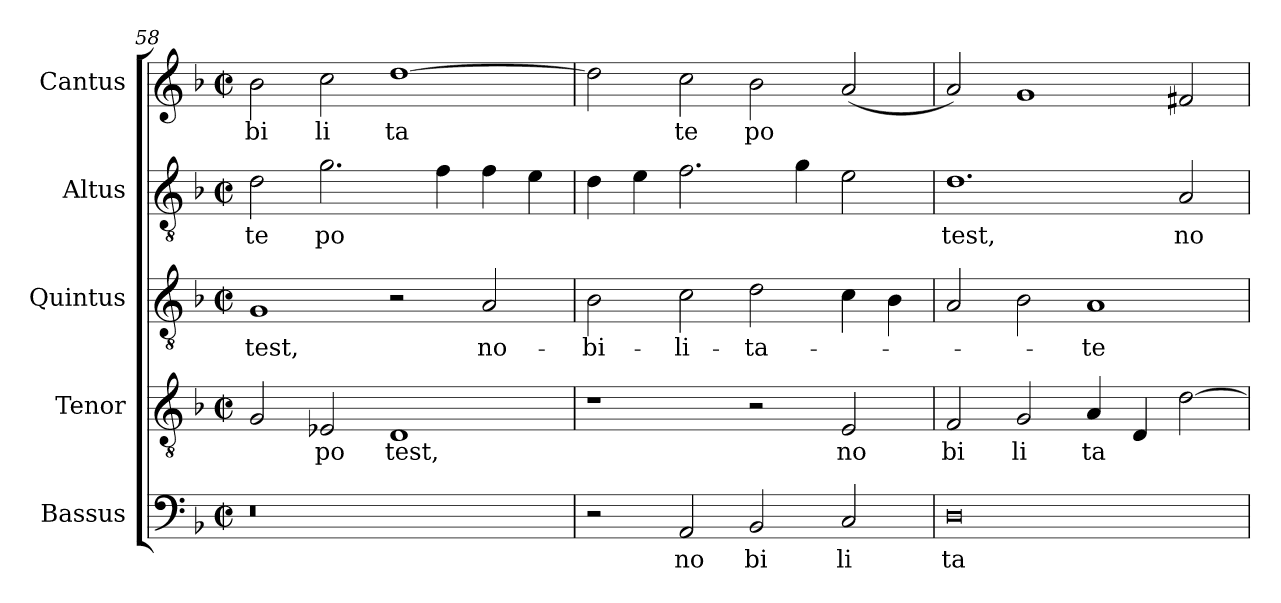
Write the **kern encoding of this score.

**kern	**text	**kern	**text	**kern	**text	**kern	**text	**kern	**text
*part5	*part5	*part4	*part4	*part3	*part3	*part2	*part2	*part1	*part1
*staff5	*staff5	*staff4	*staff4	*staff3	*staff3	*staff2	*staff2	*staff1	*staff1
*I"Bassus	*	*I"Tenor	*	*I"Quintus	*	*I"Altus	*	*I"Cantus	*
*clefF4	*	*clefGv2	*	*clefGv2	*	*clefGv2	*	*clefG2	*
*k[b-]	*	*k[b-]	*	*k[b-]	*	*k[b-]	*	*k[b-]	*
*F:	*	*F:	*	*F:	*	*F:	*	*F:	*
*M2/2	*	*M2/2	*	*M2/2	*	*M2/2	*	*M2/2	*
*met(c|)	*	*met(c|)	*	*met(c|)	*	*met(c|)	*	*met(c|)	*
=58	=58	=58	=58	=58	=58	=58	=58	=58	=58
!	!	!	!	!	!LO:LY:b:cj	!	!LO:LY:b:cj	!	!LO:LY:b:cj
0r	.	2G/	.	1G	test,	2d\	te	2b-\	bi
!	!	!	!LO:LY:b:cj	!	!	!	!LO:LY:b:cj	!	!LO:LY:b:cj
.	.	2E-/	po	.	.	2.g\	po	2cc\	li
!	!	!	!LO:LY:b:cj	!	!	!	!	!	!LO:LY:b:cj
.	.	1D	test,	2r	.	.	.	[>1dd	ta
.	.	.	.	.	.	4f\	.	.	.
!	!	!	!	!	!LO:LY:b:cj	!	!	!	!
.	.	.	.	2A/	no-	4f\	.	.	.
.	.	.	.	.	.	4e\	.	.	.
=59	=59	=59	=59	=59	=59	=59	=59	=59	=59
!	!	!	!	!	!LO:LY:b:cj	!	!	!	!
2r	.	1r	.	2B-\	-bi-	4d\	.	2dd\]	.
.	.	.	.	.	.	4e\	.	.	.
!	!LO:LY:b:cj	!	!	!	!LO:LY:b:cj	!	!	!	!LO:LY:b:cj
2AA/	no	.	.	2c\	-li-	2.f\	.	2cc\	te
!	!LO:LY:b:cj	!	!	!	!LO:LY:b:cj	!	!	!	!LO:LY:b:cj
2BB-/	bi	2r	.	2d\	-ta-	.	.	2b-\	po
.	.	.	.	.	.	4g\	.	.	.
!	!LO:LY:b:cj	!	!LO:LY:b:cj	!	!	!	!	!	!
2C/	li	2E/	no	4c\	.	2e\	.	(<2a/	.
.	.	.	.	4B-\	.	.	.	.	.
=60	=60	=60	=60	=60	=60	=60	=60	=60	=60
!	!LO:LY:b:cj	!	!LO:LY:b:cj	!	!	!	!LO:LY:b:cj	!	!
0D	ta	2F/	bi	2A/	.	1.d	test,	2a/)	.
!	!	!	!LO:LY:b:cj	!	!	!	!	!	!
.	.	2G/	li	2B-\	.	.	.	1g	.
!	!	!	!LO:LY:b:cj	!	!LO:LY:b:cj	!	!	!	!
.	.	4A/	ta	1A	-te	.	.	.	.
.	.	4D/	.	.	.	.	.	.	.
!	!	!	!	!	!	!	!LO:LY:b:cj	!	!
.	.	[>2d\	.	.	.	2A/	no	2f#X/	.
=	=	=	=	=	=	=	=	=	=
*-	*-	*-	*-	*-	*-	*-	*-	*-	*-
